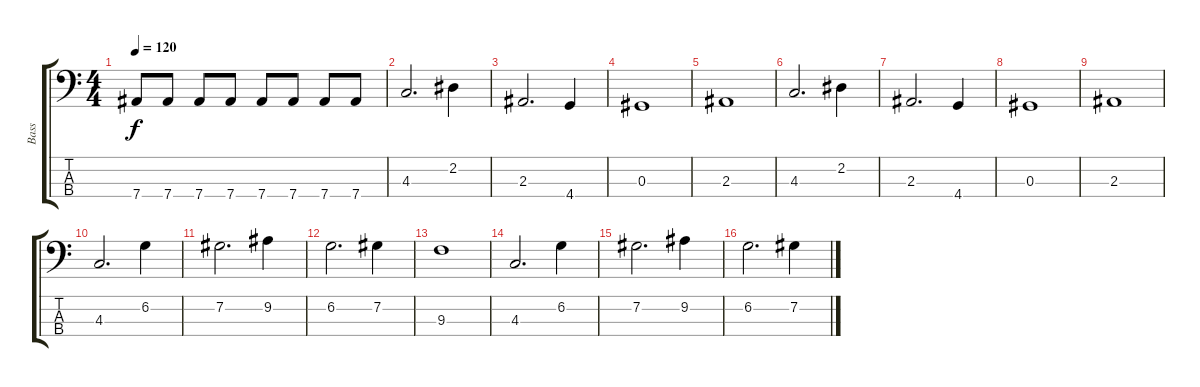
\track ("Bass" "Bass") {instrument electricbassfinger}
\staff {score tabs}
\tuning (Gb2 Db2 Ab1 Eb1) {hide}
\ts (4 4)
\tempo 120
\clef f4
\ks c
7.4.8{dy f} 7.4.8 7.4.8 7.4.8 7.4.8 7.4.8 7.4.8 7.4.8 |
4.3.2{d} 2.2.4 |
2.3.2{d} 4.4.4 |
0.3.1 |
2.3.1 |
4.3.2{d} 2.2.4 |
2.3.2{d} 4.4.4 |
0.3.1 |
2.3.1 |
4.3.2{d} 6.2.4 |
7.2.2{d} 9.2.4 |
6.2.2{d} 7.2.4 |
9.3.1 |
4.3.2{d} 6.2.4 |
7.2.2{d} 9.2.4 |
6.2.2{d} 7.2.4
